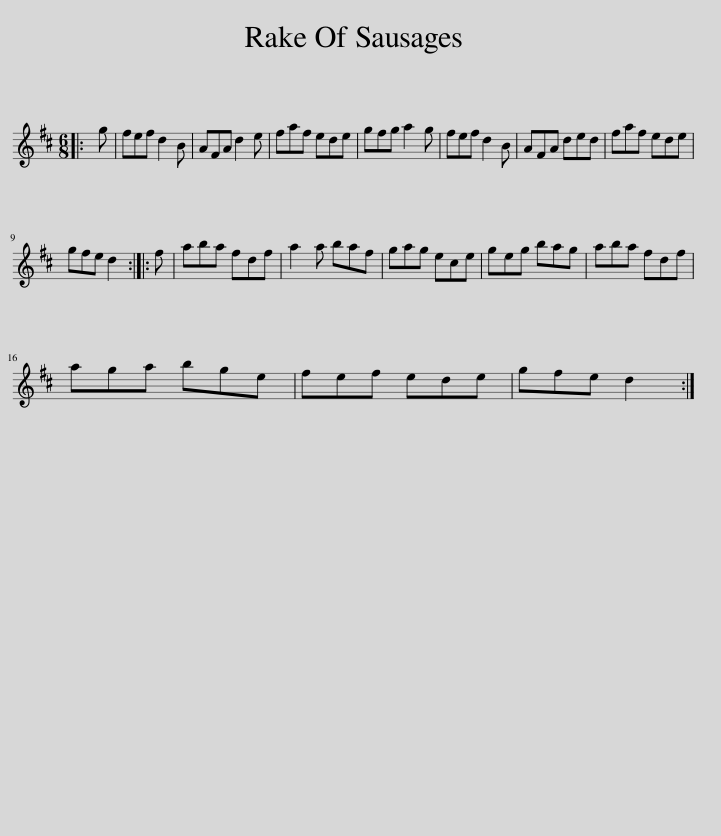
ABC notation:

X:1
L:1/8
M:6/8
I:linebreak $
K:D
V:1 treble
V:1
|: g | fef d2 B | AFA d2 e | faf ede | gfg a2 g | %5
 fef d2 B | AFA ded | faf ede |$ gfe d2 :: f | %10
 aba fdf | a2 a baf | gag ece | geg bag | aba fdf |$ %15
 aga bge | fef ede | gfe d2 :| %18
